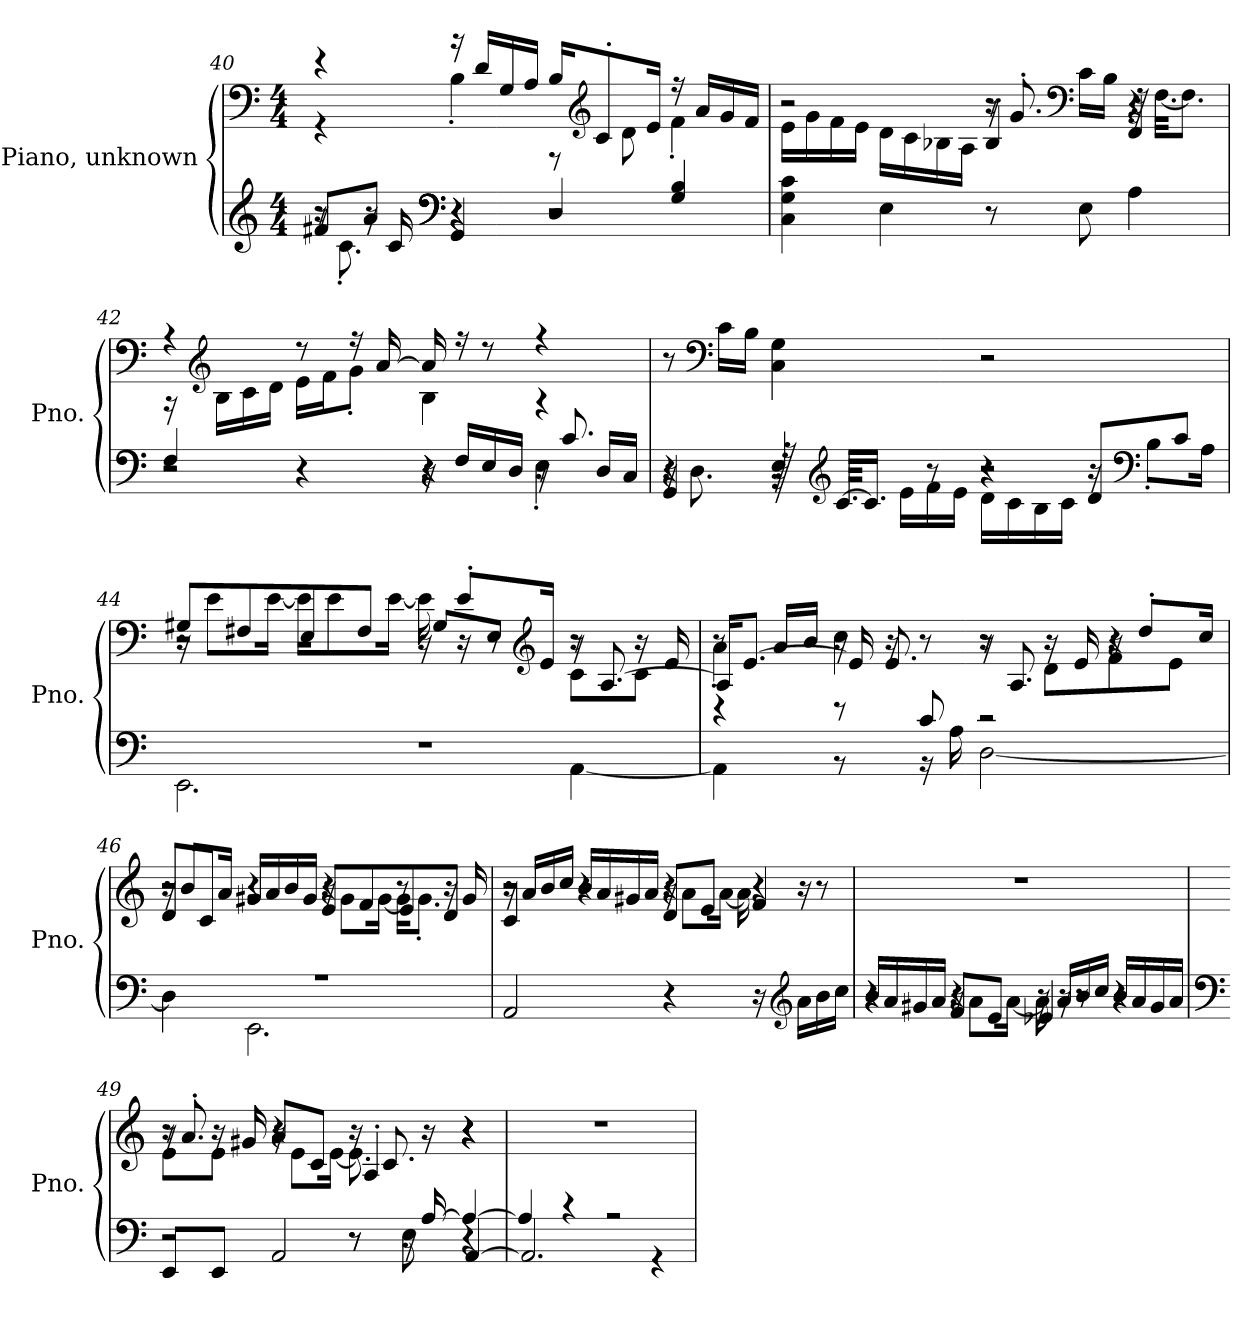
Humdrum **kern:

**kern	**kern
*part1	*part1
*staff2	*staff1
*I"Piano, unknown	*
*I'Pno.	*
!!LO:LB:g=z
*clefG2	*clefF4
*k[]	*k[]
*M4/4	*M4/4
=40	=40
*^	*^
*	*^	*	*
8f#X/L	16r	8r	4r	4r
.	8.c'\	.	.	.
8a/J	.	16r	.	.
.	.	16c/	.	.
*clefF4	*	*	*	*
4r	4r	4GG/	16r	4B'\
.	.	.	16d/LL	.
.	.	.	16G/	.
.	.	.	16A/JJ	.
2r	2r	4D/	16B/KL	8r
*	*	*	*clefG2	*
.	.	.	8c'/	.
.	.	.	.	8d\
.	.	.	16e/Jk	.
.	.	4G/ 4B/	16r	4f'\
.	.	.	16a/LL	.
.	.	.	16g/	.
.	.	.	16f/JJ	.
*v	*v	*v	*	*
=41	=41	=41
*	*	*^
4C\ 4G\ 4c\	2r	16e\LL	2r
.	.	16g\	.
.	.	16f\	.
.	.	16e\JJ	.
4E\	.	16d\LL	.
.	.	16c\	.
.	.	16B-X\	.
.	.	16A\JJ	.
8r	16r	8r	4B-'/
.	8.g'/	.	.
*	*clefF4	*	*
8E\	.	16c\LL	.
.	.	16B-\JJ	.
4A\	4r	64r	4FF/
.	.	[32.F\KKL	.
.	.	8.F\J]	.
*	*	*v	*v
!!LO:LB:g=z
=42	=42	=42
*^	*	*
*	*^	*	*
2r	2r	4F/	4r	16r
*	*	*	*clefG2	*
.	.	.	.	16B\LL
.	.	.	.	16c\
.	.	.	.	16d\JJ
.	.	4r	8r	16e\LL
.	.	.	.	16f\J
.	.	.	16r	8g'\J
.	.	.	[16a/	.
4r	4r	16r	16a/]	4B\
.	.	16F/LL	16r	.
.	.	16E/	8r	.
.	.	16D/JJ	.	.
16r	4E'\	8r	4r	4r
8.c/	.	.	.	.
.	.	16D/LL	.	.
.	.	16C/JJ	.	.
*	*	*	*v	*v
=43	=43	=43	=43
4r	16r	4GG/	8r
.	8.D\	.	.
*	*	*	*clefF4
.	.	.	16c\LL
.	.	.	16B\JJ
128r	16r	4E/	4C\ 4G\
*clefG2	*	*	*
[64.c/KKLL	.	.	.
16.c/JJ]	.	.	.
.	16e\LL	.	.
8r	16f\	.	.
.	16e\JJ	.	.
4r	16d\LL	2r	2r
.	16c\	.	.
.	16B\	.	.
.	16c\JJ	.	.
8d/L	16r	.	.
*clefF4	*	*	*
.	8B'\L	.	.
8c/J	.	.	.
.	16A\Jk	.	.
*	*v	*v	*
!!LO:LB:g=z
=44	=44	=44
*	*	*^
*	*	*	*^
1r	2.EE\	2r	16r	8G#X/L
.	.	.	8e\L	.
.	.	.	.	8F#X/
.	.	.	[16e\Jk	.
.	.	.	16e\KL]	8E/
.	.	.	8e\	.
.	.	.	.	8F#/J
.	.	.	[16e\Jk	.
.	.	16r	16e\]	8G#/L
.	.	8e'/L	16r	.
.	.	.	8r	8E/J
*	*	*clefG2	*	*
.	.	16e/Jk	.	.
.	[4AA\	8r	8c\L	16r
.	.	.	.	[8.A/
.	.	16r	8c\J	.
.	.	16e/	.	.
=45	=45	=45	=45	=45
4r	4AA\]	8r	4a'\	16A/KL]
.	.	.	.	[8.e/J
.	.	16a/LL	.	.
.	.	16b/JJ	.	.
8r	8r	16r	4cc\	16e/]
.	.	8.e/	.	16r
8c/	16r	.	.	8r
.	16A\	.	.	.
2r	[2D\	8r	8r	16r
.	.	.	.	8.A/
.	.	16r	8d\L	.
.	.	16e/	.	.
.	.	16r	8f\	4r
.	.	8dd'/L	.	.
.	.	.	8e\J	.
.	.	16cc/Jk	.	.
!!LO:LB:g=z	!!	!!
=46	=46	=46	=46	=46
1r	4D\]	16r	2r	8d/L
.	.	8b'/L	.	.
.	.	.	.	8c/J
.	.	16a/Jk	.	.
.	2.EE\	16g#X/LL	.	4r
.	.	16a/	.	.
.	.	16b/	.	.
.	.	16g#/JJ	.	.
.	.	4r	16r	8e/L
.	.	.	8g#\L	.
.	.	.	.	8f/
.	.	.	[16g#\Jk	.
.	.	8r	16g#\KL]	8e/
.	.	.	8.g#'\J	.
.	.	16r	.	8d/J
.	.	16g#/	.	.
*v	*v	*	*	*
=47	=47	=47	=47
2AA/	16r	2r	4c/
.	16a/LL	.	.
.	16b/	.	.
.	16cc/JJ	.	.
.	16b/LL	.	4r
.	16a/	.	.
.	16g#X/	.	.
.	16a/JJ	.	.
4r	4r	16r	8d/L
.	.	8a\L	.
.	.	.	8e/J
.	.	[16a\Jk	.
16r	4f/	16a\]	4r
*clefG2	*	*	*
16a\LL	.	16r	.
16b\	.	8r	.
16cc\JJ	.	.	.
*	*v	*v	*v
!!LO:PB:g=z
=48	=48
*^	*
*	*^	*
16b/LL	4r	4r	1r
16a/	.	.	.
16g#X/	.	.	.
16a/JJ	.	.	.
4r	16r	8f/L	.
.	8a\L	.	.
.	.	8e/J	.
.	[16a\Jk	.	.
16r	16a\]	4e-X/	.
16a/LL	16r	.	.
16b/	8r	.	.
16cc/JJ	.	.	.
16b/LL	4r	4r	.
16a/	.	.	.
16g#/	.	.	.
16a/JJ	.	.	.
=49	=49	=49	=49
*clefF4	*	*	*
*	*	*	*^
*	*	*	*	*^
2r	2r	8EE/L	8r	8e\L	16r
.	.	.	.	.	8.a'/
.	.	8EE/J	16r	8e\J	.
.	.	.	16g#X/	.	.
.	.	2AA/	4r	16r	8a/L
.	.	.	.	8e\L	.
.	.	.	.	.	8c/J
.	.	.	.	[16e\Jk	.
8r	8r	.	16r	8.e\]	4A'/
.	.	.	8.c/	.	.
16r	8E\	.	.	.	.
[16A/	.	.	.	16r	.
4A/_	4r	[4AA/	4r	4r	4r
*	*v	*v	*	*	*
*	*	*v	*v	*v
=50	=50	=50
4A/]	2.AA/]	1r
4r	.	.
2r	.	.
.	4r	.
*v	*v	*
=	=
*-	*-
